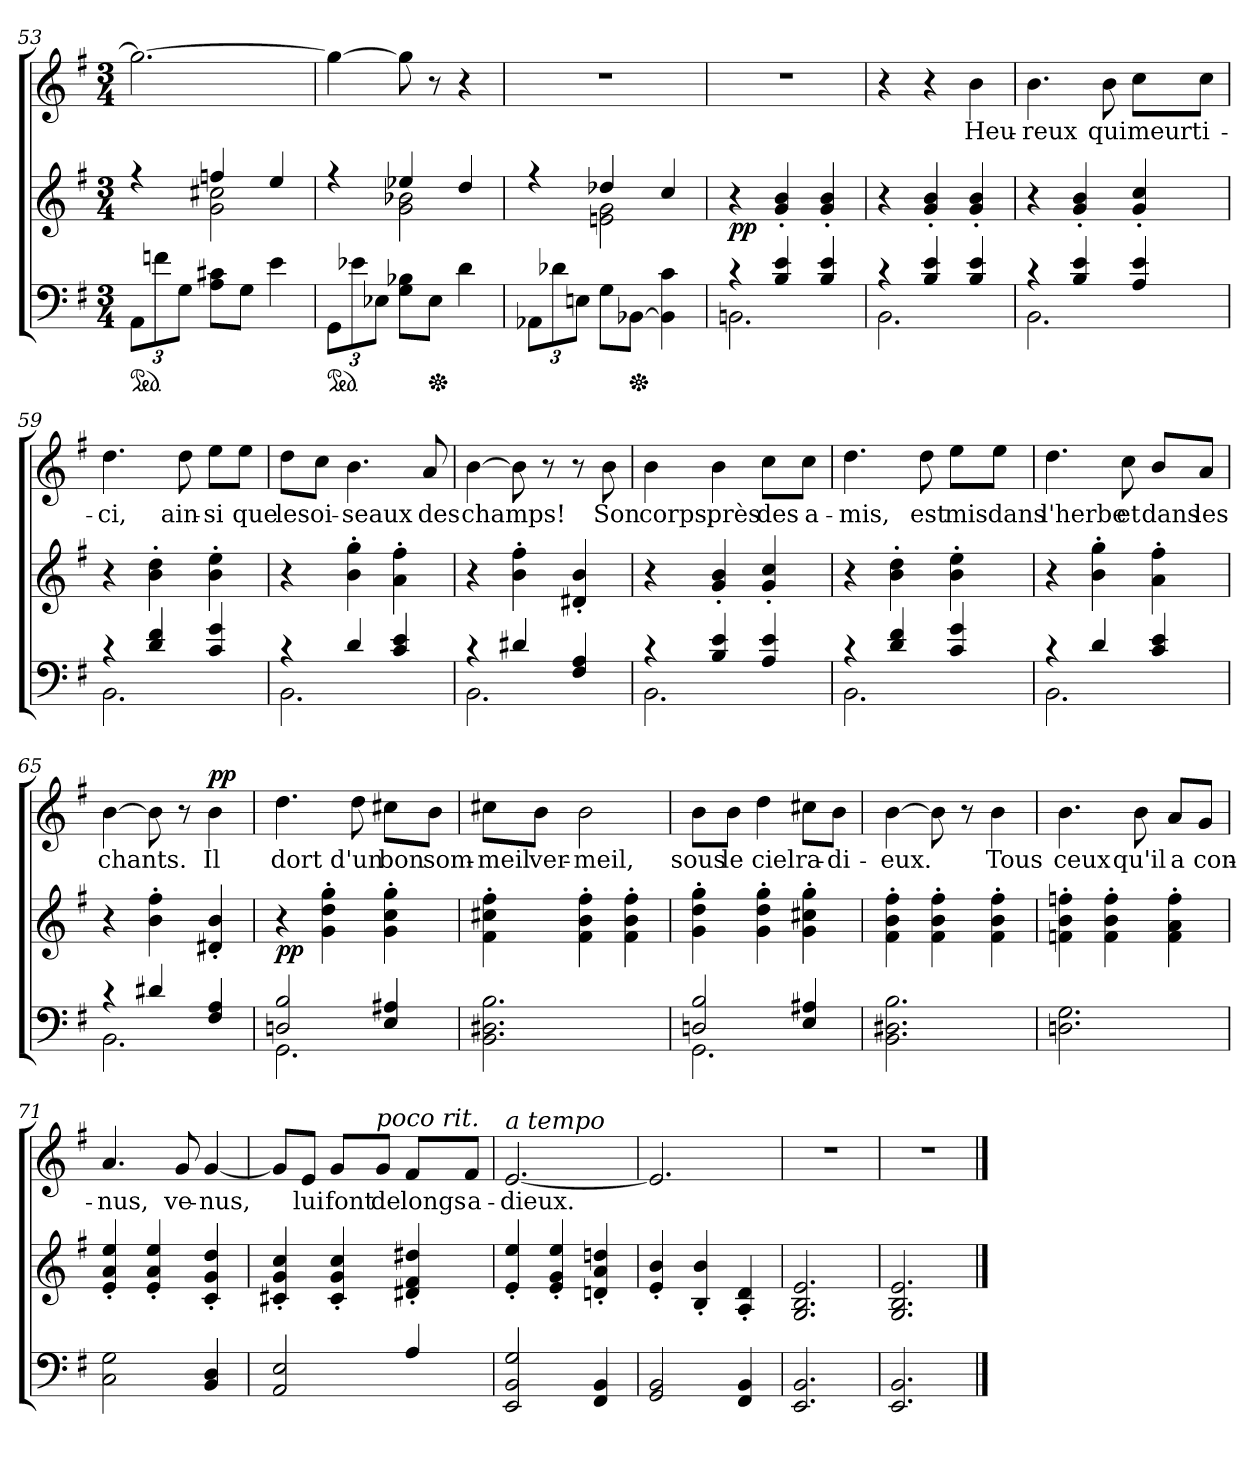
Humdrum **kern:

**kern	**kern	**dynam	**kern	**text	**dynam
*part3	*part2	*part2	*part1	*part1	*part1
*staff3	*staff2	*staff2	*staff1	*staff1	*staff1
!!LO:LB:g=z
*clefF4	*clefG2	*	*clefG2	*	*
*k[f#]	*k[f#]	*	*k[f#]	*	*
*G:	*G:	*	*G:	*	*
*M3/4	*M3/4	*	*M3/4	*	*
*ped	*	*	*	*	*
=53	=53	=53	=53	=53	=53
*	*^	*	*	*	*
12AA\L	4rff	4ryy	.	2.gg\_	.	.
12fn\	.	.	.	.	.	.
12G\J	.	.	.	.	.	.
8A\ 8c#X\L	2g\ 2cc#X\	4ffn/	.	.	.	.
8G\J	.	.	.	.	.	.
4e\	.	4ee/	.	.	.	.
=54	=54	=54	=54	=54	=54	=54
*ped	*	*	*	*	*	*
12GG\L	4rff	4ryy	.	4gg\_	.	.
12e-X\	.	.	.	.	.	.
12E-X\J	.	.	.	.	.	.
8G\ 8B-X\L	4ee-X/	2g\ 2b-X\	.	8gg\]	.	.
*Xped	*	*	*	*	*	*
8E-\J	.	.	.	8r	.	.
4d\	4dd/	.	.	4r	.	.
=55	=55	=55	=55	=55	=55	=55
12AA-X\L	4ree	4ryy	.	2.r	.	.
12d-X\	.	.	.	.	.	.
12Eni\J	.	.	.	.	.	.
8G\L	4dd-X/	2en\ 2g\	.	.	.	.
*Xped	*	*	*	*	*	*
[8BB-X\J	.	.	.	.	.	.
4BB-\] 4c\	4cc/	.	.	.	.	.
*	*v	*v	*	*	*	*
=56	=56	=56	=56	=56	=56
*^	*	*	*	*	*
!	!	!	!LO:DY:b	!	!	!
4rc	2.BBni\	4r	pp	2.r	.	.
4B/ 4e/	.	4g/'< 4b/'<	.	.	.	.
4B/ 4e/	.	4g/'< 4b/'<	.	.	.	.
=57	=57	=57	=57	=57	=57	=57
4rc	2.BB\	4r	.	4r	.	.
4B/ 4e/	.	4g/'< 4b/'<	.	4r	.	.
!	!	!	!	!	!LO:LY:b	!
4B/ 4e/	.	4g/'< 4b/'<	.	4b\	Heu-	.
=58	=58	=58	=58	=58	=58	=58
!	!	!	!	!	!LO:LY:b	!
4rc	2.BB\	4r	.	4.b\	-reux	.
4B/ 4e/	.	4g/'< 4b/'<	.	.	.	.
!	!	!	!	!	!LO:LY:b	!
.	.	.	.	8b\	qui	.
!	!	!	!	!	!LO:LY:b	!
4A/ 4e/	.	4g/'< 4cc/'<	.	8cc\L	meurt	.
!	!	!	!	!	!LO:LY:b	!
.	.	.	.	8cc\J	i-	.
!!LO:LB:g=z
=59	=59	=59	=59	=59	=59	=59
!	!	!	!	!	!LO:LY:b	!
4rc	2.BB\	4r	.	4.dd\	-ci,	.
4d/ 4f#/	.	4b\'> 4dd\'>	.	.	.	.
!	!	!	!	!	!LO:LY:b	!
.	.	.	.	8dd\	ain-	.
!	!	!	!	!	!LO:LY:b	!
4c/ 4g/	.	4b\'> 4ee\'>	.	8ee\L	-si	.
!	!	!	!	!	!LO:LY:b	!
.	.	.	.	8ee\J	que	.
=60	=60	=60	=60	=60	=60	=60
!	!	!	!	!	!LO:LY:b	!
4rc	2.BB\	4r	.	8dd\L	les	.
!	!	!	!	!	!LO:LY:b	!
.	.	.	.	8cc\J	oi-	.
!	!	!	!	!	!LO:LY:b	!
4d/	.	4b\'> 4gg\'>	.	4.b\	-seaux	.
4c/ 4e/	.	4a\'> 4ff#\'>	.	.	.	.
!	!	!	!	!	!LO:LY:b	!
.	.	.	.	8a/	des	.
=61	=61	=61	=61	=61	=61	=61
!	!	!	!	!	!LO:LY:b	!
4rc	2.BB\	4r	.	[<4b\	champs!	.
4d#X/	.	4b\'> 4ff#\'>	.	8b\]	.	.
.	.	.	.	8r	.	.
4F#/ 4A/	.	4d#X/'< 4b/'<	.	8r	.	.
!	!	!	!	!	!LO:LY:b	!
.	.	.	.	8b\	Son	.
=62	=62	=62	=62	=62	=62	=62
!	!	!	!	!	!LO:LY:b	!
4rc	2.BB\	4r	.	4b\	corps,	.
!	!	!	!	!	!LO:LY:b	!
4B/ 4e/	.	4g/'< 4b/'<	.	4b\	près	.
!	!	!	!	!	!LO:LY:b	!
4A/ 4e/	.	4g/'< 4cc/'<	.	8cc\L	des	.
!	!	!	!	!	!LO:LY:b	!
.	.	.	.	8cc\J	a-	.
=63	=63	=63	=63	=63	=63	=63
!	!	!	!	!	!LO:LY:b	!
4rc	2.BB\	4r	.	4.dd\	-mis,	.
4d/ 4f#/	.	4b\'> 4dd\'>	.	.	.	.
!	!	!	!	!	!LO:LY:b	!
.	.	.	.	8dd\	est	.
!	!	!	!	!	!LO:LY:b	!
4c/ 4g/	.	4b\'> 4ee\'>	.	8ee\L	mis	.
!	!	!	!	!	!LO:LY:b	!
.	.	.	.	8ee\J	dans	.
=64	=64	=64	=64	=64	=64	=64
!	!	!	!	!	!LO:LY:b	!
4rc	2.BB\	4r	.	4.dd\	l'herbe	.
4d/	.	4b\'> 4gg\'>	.	.	.	.
!	!	!	!	!	!LO:LY:b	!
.	.	.	.	8cc\	et	.
!	!	!	!	!	!LO:LY:b	!
4c/ 4e/	.	4a\'> 4ff#\'>	.	8b/L	dans	.
!	!	!	!	!	!LO:LY:b	!
.	.	.	.	8a/J	les	.
!!LO:LB:g=z
=65	=65	=65	=65	=65	=65	=65
!	!	!	!	!	!LO:LY:b	!
4rc	2.BB\	4r	.	[<4b\	chants.	.
4d#X/	.	4b\'> 4ff#\'>	.	8b\]	.	.
.	.	.	.	8r	.	.
!	!	!	!	!	!LO:LY:b	!LO:DY:a
4F#/ 4A/	.	4d#X/'< 4b/'<	.	4b\	Il	pp
=66	=66	=66	=66	=66	=66	=66
!	!	!	!LO:DY:b	!	!LO:LY:b	!
2Dn/ 2B/	2.GG\	4r	pp	4.dd\	dort	.
.	.	4g\'> 4dd\'> 4gg\'>	.	.	.	.
!	!	!	!	!	!LO:LY:b	!
.	.	.	.	8dd\	d'un	.
!	!	!	!	!	!LO:LY:b	!
4E/ 4A#X/	.	4g\'> 4cc\'> 4gg\'>	.	8cc#X\L	bon	.
!	!	!	!	!	!LO:LY:b	!
.	.	.	.	8b\J	som-	.
*v	*v	*	*	*	*	*
=67	=67	=67	=67	=67	=67
!	!	!	!	!LO:LY:b	!
2.BB\ 2.D#X\ 2.B\	4f#\'> 4cc#X\'> 4ff#\'>	.	8cc#X\L	-meil	.
!	!	!	!	!LO:LY:b	!
.	.	.	8b\J	ver-	.
!	!	!	!	!LO:LY:b	!
.	4f#\'> 4b\'> 4ff#\'>	.	2b\	-meil,	.
.	4f#\'> 4b\'> 4ff#\'>	.	.	.	.
=68	=68	=68	=68	=68	=68
*^	*	*	*	*	*
!	!	!	!	!	!LO:LY:b	!
2Dn/ 2B/	2.GG\	4g\'> 4dd\'> 4gg\'>	.	8b\L	sous	.
!	!	!	!	!	!LO:LY:b	!
.	.	.	.	8b\J	le	.
!	!	!	!	!	!LO:LY:b	!
.	.	4g\'> 4dd\'> 4gg\'>	.	4dd\	ciel	.
!	!	!	!	!	!LO:LY:b	!
4E/ 4A#X/	.	4g\'> 4cc#X\'> 4gg\'>	.	8cc#X\L	ra-	.
!	!	!	!	!	!LO:LY:b	!
.	.	.	.	8b\J	-di-	.
*v	*v	*	*	*	*	*
=69	=69	=69	=69	=69	=69
!	!	!	!	!LO:LY:b	!
2.BB\ 2.D#X\ 2.B\	4f#\'> 4b\'> 4ff#\'>	.	[<4b\	-eux.	.
.	4f#\'> 4b\'> 4ff#\'>	.	8b\]	.	.
.	.	.	8r	.	.
!	!	!	!	!LO:LY:b	!
.	4f#\'> 4b\'> 4ff#\'>	.	4b\	Tous	.
!!LO:LB:g=z
=70	=70	=70	=70	=70	=70
!	!	!	!	!LO:LY:b	!
2.Dn\ 2.G\	4fn\'> 4b\'> 4ffn\'>	.	4.b\	ceux	.
.	4f\'> 4b\'> 4ff\'>	.	.	.	.
!	!	!	!	!LO:LY:b	!
.	.	.	8b\	qu'il	.
!	!	!	!	!LO:LY:b	!
.	4f\'> 4a\'> 4ff\'>	.	8a/L	a	.
!	!	!	!	!LO:LY:b	!
.	.	.	8g/J	con-	.
=71	=71	=71	=71	=71	=71
!	!	!	!	!LO:LY:b	!
2C\ 2G\	4e/'< 4a/'< 4ee/'<	.	4.a/	-nus,	.
.	4e/'< 4a/'< 4ee/'<	.	.	.	.
!	!	!	!	!LO:LY:b	!
.	.	.	8g/	ve-	.
!	!	!	!	!LO:LY:b	!
4BB/ 4D/	4c/'< 4g/'< 4dd/'<	.	[<4g/	-nus,	.
=72	=72	=72	=72	=72	=72
2AA/ 2E/	4c#X/'< 4g/'< 4cc/'<	.	8g/L]	.	.
!	!	!	!	!LO:LY:b	!
.	.	.	8e/J	lui	.
!	!	!	!	!LO:LY:b	!
.	4c#/'< 4g/'< 4cc/'<	.	8g/L	font	.
!	!	!	!LO:TX:a:i:t=poco rit.	!	!
!	!	!	!	!LO:LY:b	!
.	.	.	8g/J	de	.
!	!	!	!	!LO:LY:b	!
4A/	4d#X/'< 4f#/'< 4dd#X/'<	.	8f#/L	longs	.
!	!	!	!	!LO:LY:b	!
.	.	.	8f#/J	a-	.
=73	=73	=73	=73	=73	=73
!	!	!	!LO:TX:a:i:t=a tempo	!	!
!	!	!	!	!LO:LY:b	!
2EE/ 2BB/ 2G/	4e/'< 4ee/'<	.	[<2.e/	-dieux.	.
.	4e/'< 4g/'< 4ee/'<	.	.	.	.
4FF#/ 4BB/	4dn/'< 4a/'< 4ddn/'<	.	.	.	.
=74	=74	=74	=74	=74	=74
2GG/ 2BB/	4e/'< 4b/'<	.	2.e/]	.	.
.	4B/'< 4b/'<	.	.	.	.
4FF#/ 4BB/	4A/'< 4d/'<	.	.	.	.
=75	=75	=75	=75	=75	=75
2.EE/ 2.BB/	2.G/ 2.B/ 2.e/	.	2.r	.	.
=76	=76	=76	=76	=76	=76
2.EE/ 2.BB/	2.G/ 2.B/ 2.e/	.	2.r	.	.
==	==	==	==	==	==
*-	*-	*-	*-	*-	*-
